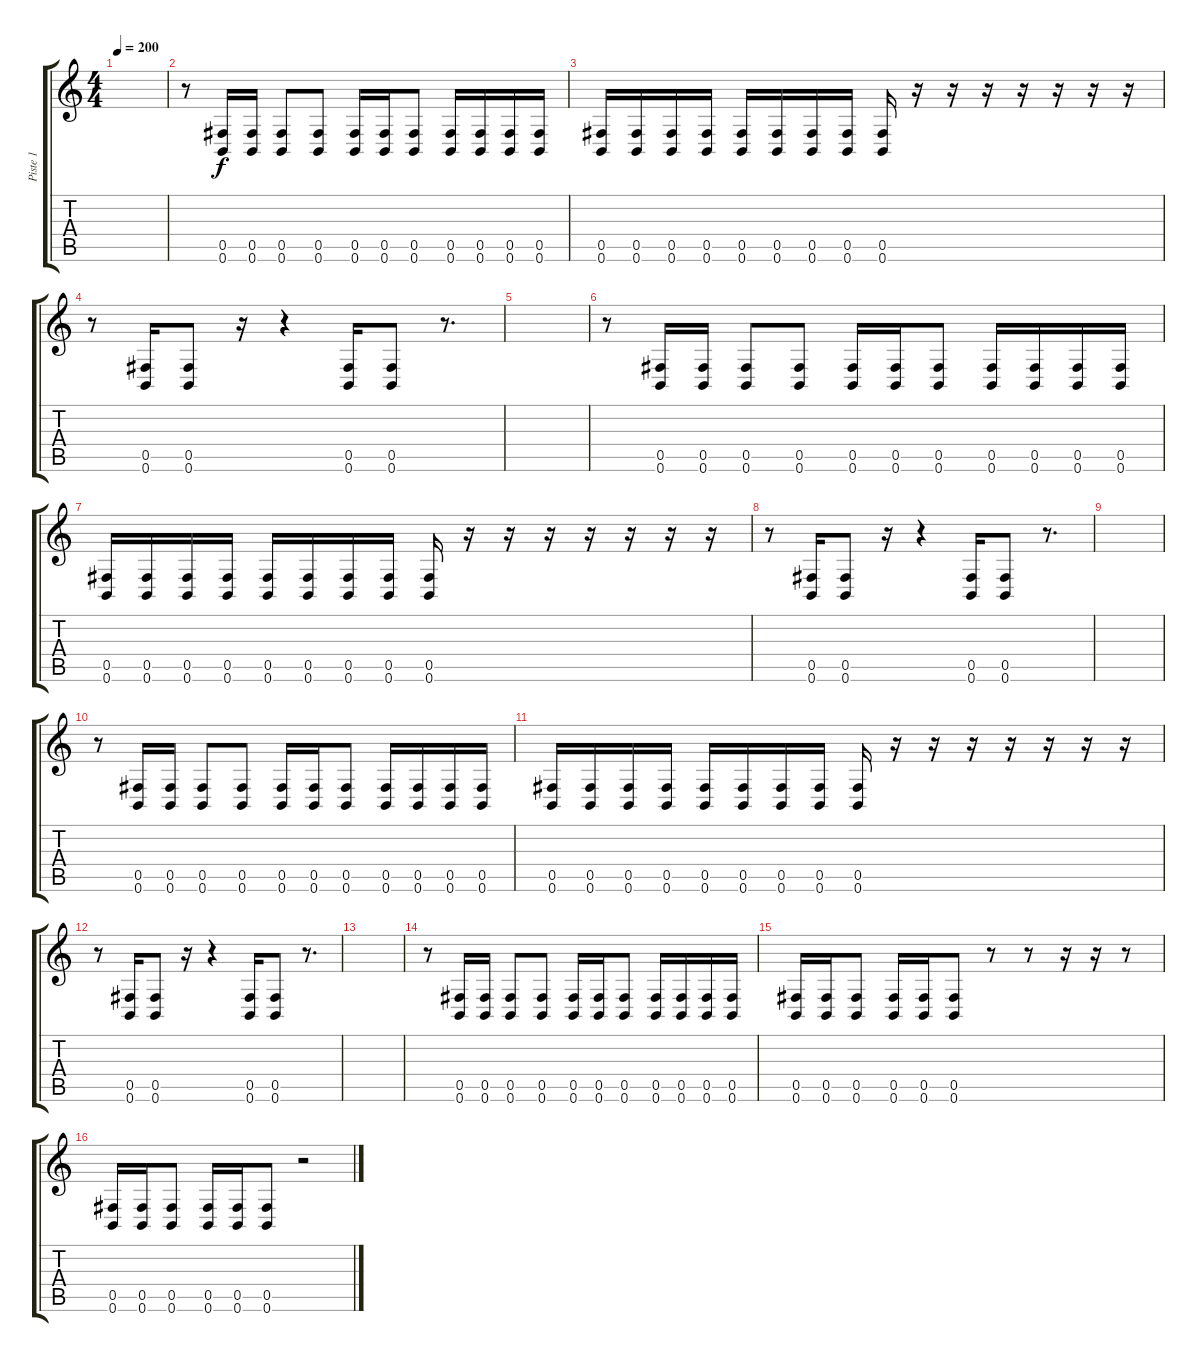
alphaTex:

\track ("Piste 1" "Piste 1") {instrument distortionguitar}
\staff {score tabs}
\tuning (Db4 Ab3 E3 B2 Gb2 B1) {hide}
\ts (4 4)
\tempo 200
\clef g2
\ks c
|
r.8 (0.5 0.6).16 (0.5 0.6).16 (0.5 0.6).8 (0.5 0.6).8 (0.5 0.6).16 (0.5 0.6).16 (0.5 0.6).8 (0.5 0.6).16 (0.5 0.6).16 (0.5 0.6).16 (0.5 0.6).16 |
(0.5 0.6).16 (0.5 0.6).16 (0.5 0.6).16 (0.5 0.6).16 (0.5 0.6).16 (0.5 0.6).16 (0.5 0.6).16 (0.5 0.6).16 (0.5 0.6).16 r.16 r.16 r.16 r.16 r.16 r.16 r.16 |
r.8 (0.5 0.6).16 (0.5 0.6).8 r.16 r.4 (0.5 0.6).16 (0.5 0.6).8 r.8{d} |
|
r.8 (0.5 0.6).16 (0.5 0.6).16 (0.5 0.6).8 (0.5 0.6).8 (0.5 0.6).16 (0.5 0.6).16 (0.5 0.6).8 (0.5 0.6).16 (0.5 0.6).16 (0.5 0.6).16 (0.5 0.6).16 |
(0.5 0.6).16 (0.5 0.6).16 (0.5 0.6).16 (0.5 0.6).16 (0.5 0.6).16 (0.5 0.6).16 (0.5 0.6).16 (0.5 0.6).16 (0.5 0.6).16 r.16 r.16 r.16 r.16 r.16 r.16 r.16 |
r.8 (0.5 0.6).16 (0.5 0.6).8 r.16 r.4 (0.5 0.6).16 (0.5 0.6).8 r.8{d} |
|
r.8 (0.5 0.6).16 (0.5 0.6).16 (0.5 0.6).8 (0.5 0.6).8 (0.5 0.6).16 (0.5 0.6).16 (0.5 0.6).8 (0.5 0.6).16 (0.5 0.6).16 (0.5 0.6).16 (0.5 0.6).16 |
(0.5 0.6).16 (0.5 0.6).16 (0.5 0.6).16 (0.5 0.6).16 (0.5 0.6).16 (0.5 0.6).16 (0.5 0.6).16 (0.5 0.6).16 (0.5 0.6).16 r.16 r.16 r.16 r.16 r.16 r.16 r.16 |
r.8 (0.5 0.6).16 (0.5 0.6).8 r.16 r.4 (0.5 0.6).16 (0.5 0.6).8 r.8{d} |
|
r.8 (0.5 0.6).16 (0.5 0.6).16 (0.5 0.6).8 (0.5 0.6).8 (0.5 0.6).16 (0.5 0.6).16 (0.5 0.6).8 (0.5 0.6).16 (0.5 0.6).16 (0.5 0.6).16 (0.5 0.6).16 |
(0.5 0.6).16 (0.5 0.6).16 (0.5 0.6).8 (0.5 0.6).16 (0.5 0.6).16 (0.5 0.6).8 r.8 r.8 r.16 r.16 r.8 |
(0.5 0.6).16 (0.5 0.6).16 (0.5 0.6).8 (0.5 0.6).16 (0.5 0.6).16 (0.5 0.6).8 r.2
